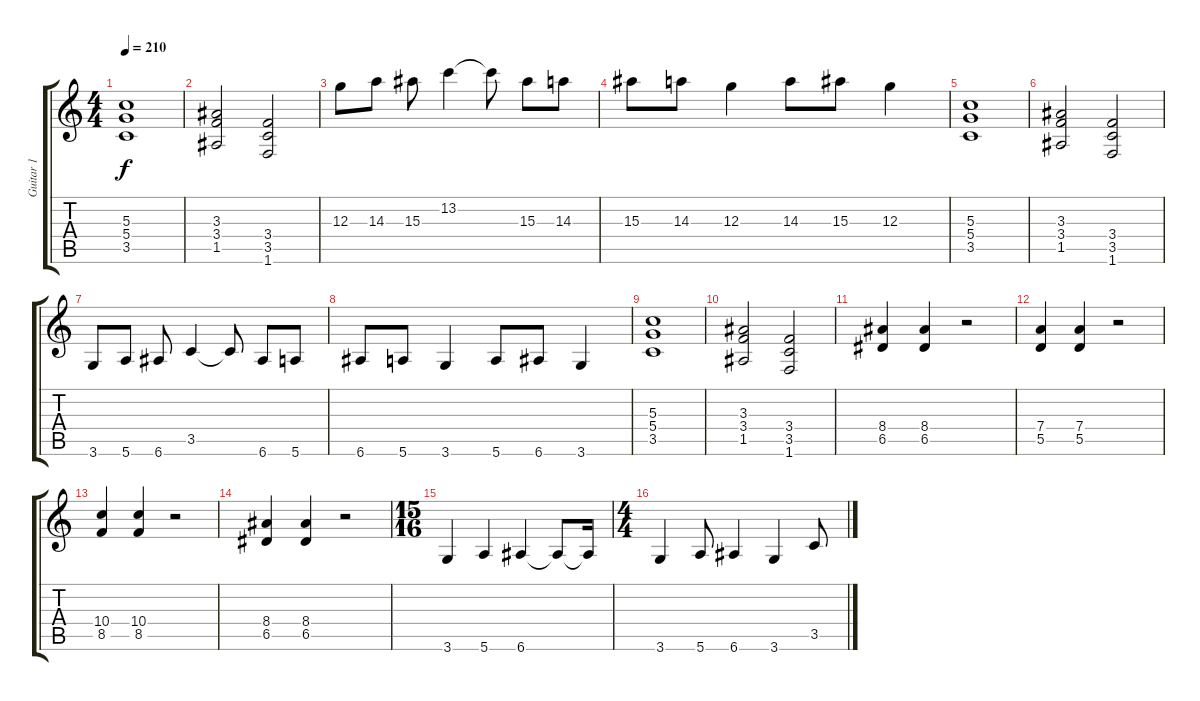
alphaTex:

\track ("Guitar 1" "Guitar 1") {instrument overdrivenguitar}
\staff {score tabs}
\tuning (E4 B3 G3 D3 A2 E2) {hide}
\ts (4 4)
\tempo 210
\clef g2
\ks c
(5.3 5.4 3.5).1{dy f} |
(3.3 3.4 1.5).2 (3.4 3.5 1.6).2 |
12.3.8 14.3.8 15.3.8 13.2.4 13.2{t}.8 15.3.8 14.3.8 |
15.3.8 14.3.8 12.3.4 14.3.8 15.3.8 12.3.4 |
(5.3 5.4 3.5).1 |
(3.3 3.4 1.5).2 (3.4 3.5 1.6).2 |
3.6.8 5.6.8 6.6.8 3.5.4 3.5{t}.8 6.6.8 5.6.8 |
6.6.8 5.6.8 3.6.4 5.6.8 6.6.8 3.6.4 |
(5.3 5.4 3.5).1 |
(3.3 3.4 1.5).2 (3.4 3.5 1.6).2 |
(8.4 6.5).4 (8.4 6.5).4 r.2 |
(7.4 5.5).4 (7.4 5.5).4 r.2 |
(10.4 8.5).4 (10.4 8.5).4 r.2 |
(8.4 6.5).4 (8.4 6.5).4 r.2 |
\ts (15 16)
3.6.4 5.6.4 6.6.4 6.6{t}.8 6.6{t}.16 |
\ts (4 4)
3.6.4 5.6.8 6.6.4 3.6.4 3.5.8
